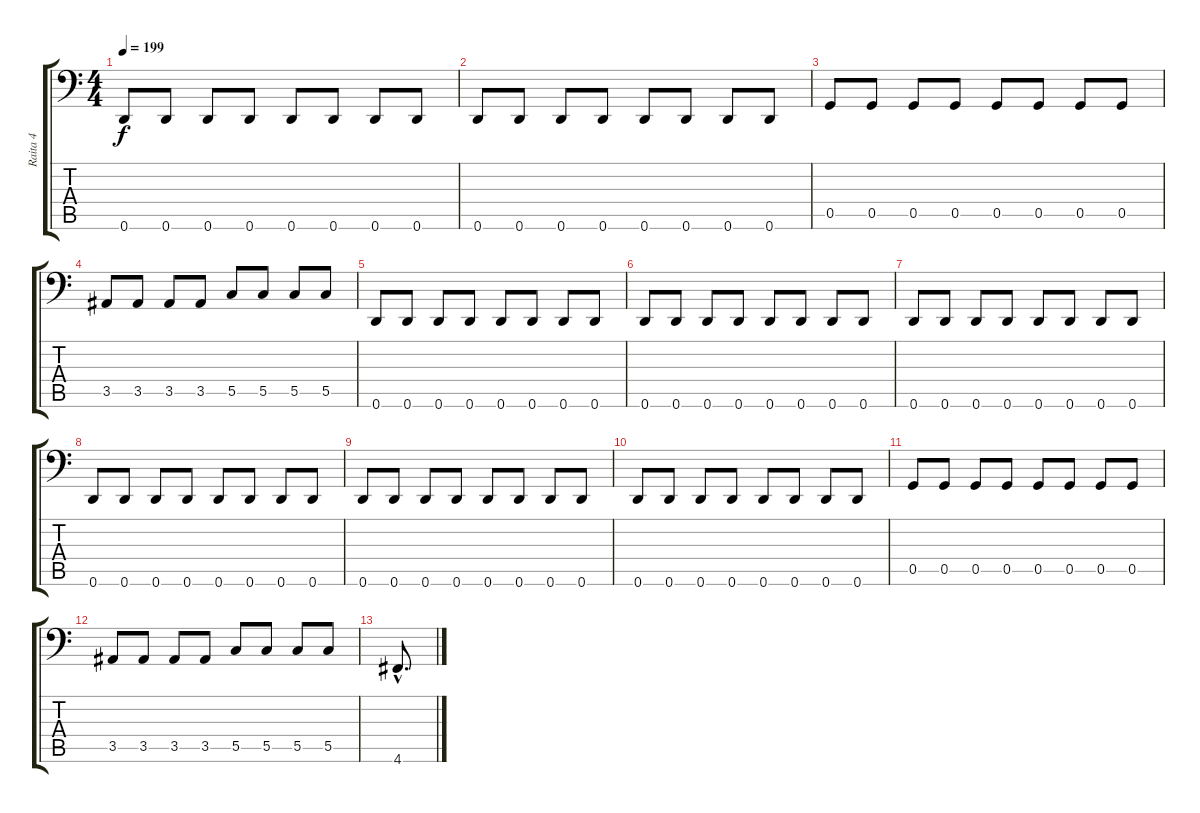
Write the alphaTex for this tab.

\track ("Raita 4" "Raita 4") {instrument electricbassfinger}
\staff {score tabs}
\tuning (D3 A2 F2 C2 G1 D1) {hide}
\ts (4 4)
\tempo 199
\clef f4
\ks c
0.6.8{dy f} 0.6.8 0.6.8 0.6.8 0.6.8 0.6.8 0.6.8 0.6.8 |
0.6.8 0.6.8 0.6.8 0.6.8 0.6.8 0.6.8 0.6.8 0.6.8 |
0.5.8 0.5.8 0.5.8 0.5.8 0.5.8 0.5.8 0.5.8 0.5.8 |
3.5.8 3.5.8 3.5.8 3.5.8 5.5.8 5.5.8 5.5.8 5.5.8 |
0.6.8 0.6.8 0.6.8 0.6.8 0.6.8 0.6.8 0.6.8 0.6.8 |
0.6.8 0.6.8 0.6.8 0.6.8 0.6.8 0.6.8 0.6.8 0.6.8 |
0.6.8 0.6.8 0.6.8 0.6.8 0.6.8 0.6.8 0.6.8 0.6.8 |
0.6.8 0.6.8 0.6.8 0.6.8 0.6.8 0.6.8 0.6.8 0.6.8 |
0.6.8 0.6.8 0.6.8 0.6.8 0.6.8 0.6.8 0.6.8 0.6.8 |
0.6.8 0.6.8 0.6.8 0.6.8 0.6.8 0.6.8 0.6.8 0.6.8 |
0.5.8 0.5.8 0.5.8 0.5.8 0.5.8 0.5.8 0.5.8 0.5.8 |
3.5.8 3.5.8 3.5.8 3.5.8 5.5.8 5.5.8 5.5.8 5.5.8 |
4.6{hac}.8{d}
